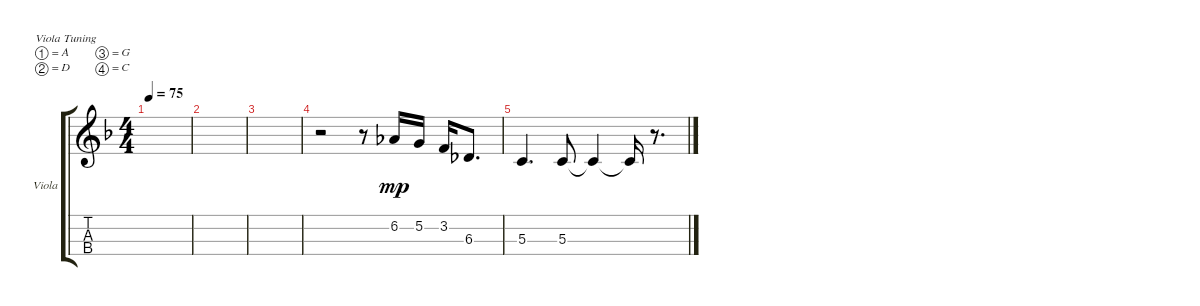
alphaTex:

\defaultSystemsLayout 4
\bracketExtendMode groupsimilarinstruments
\firstSystemTrackNameOrientation horizontal
\otherSystemsTrackNameOrientation horizontal
\track ("Viola" "Viola") {instrument viola}
\staff {score tabs}
\tuning (A4 D4 G3 C3)
\ts (4 4)
\tempo 75
\clef g2
\scale
0.333333
\ks dminor
|
\scale
0.333333 |
\scale
0.333333 |
\scale
0.333333 r.2 r.8 6.2.16{dy mp} 5.2.16 3.2.16 6.3.8{d} |
\scale
0.333333 5.3.4{d} 5.3.8 5.3{t}.4 5.3{t}.16 r.8{d} |
\scale
0.333333
